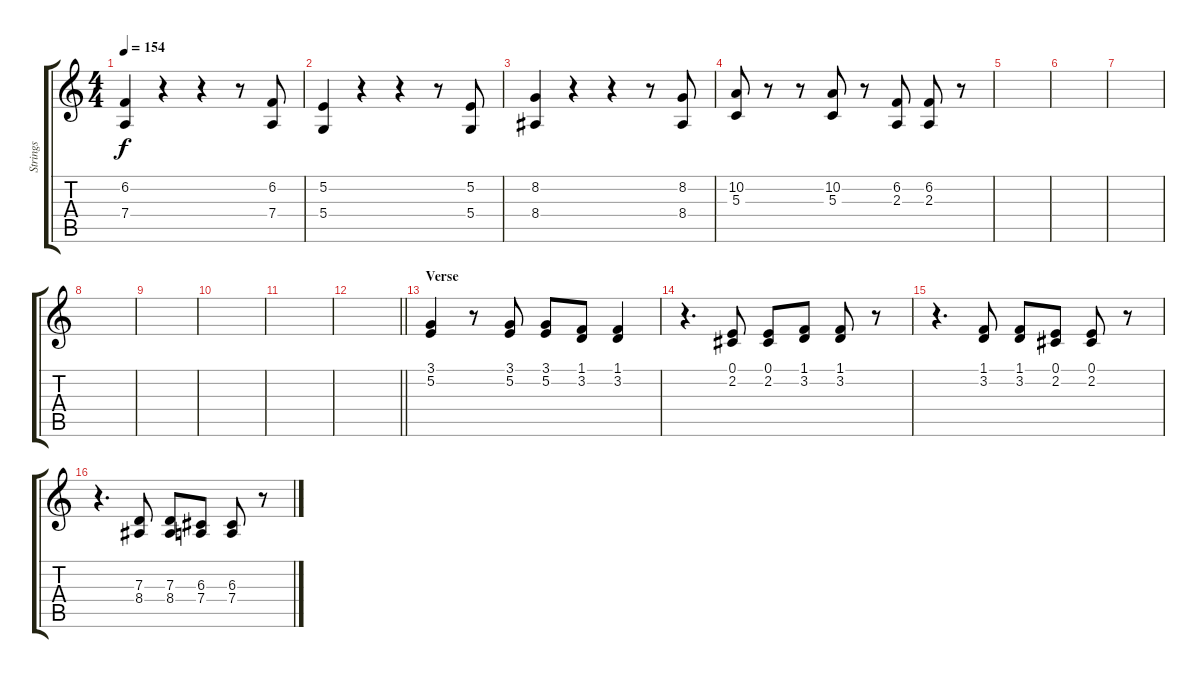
\track ("Strings" "Strings") {instrument stringensemble1}
\staff {score tabs}
\tuning (E4 B3 G3 D3 A2 E2) {hide}
\ts (4 4)
\tempo 154
\clef g2
\ks c
(6.2 7.4).4{dy f} r.4 r.4 r.8 (6.2 7.4).8 |
(5.2 5.4).4 r.4 r.4 r.8 (5.2 5.4).8 |
(8.2 8.4).4 r.4 r.4 r.8 (8.2 8.4).8 |
(10.2 5.3).8 r.8 r.8 (10.2 5.3).8 r.8 (6.2 2.3).8 (6.2 2.3).8 r.8 |
|
|
|
|
|
|
|
\barLineRight lightlight
|
\section ("" "Verse")
(3.1 5.2).4 r.8 (3.1 5.2).8 (3.1 5.2).8 (1.1 3.2).8 (1.1 3.2).4 |
r.4{d} (0.1 2.2).8 (0.1 2.2).8 (1.1 3.2).8 (1.1 3.2).8 r.8 |
r.4{d} (1.1 3.2).8 (1.1 3.2).8 (0.1 2.2).8 (0.1 2.2).8 r.8 |
r.4{d} (7.3 8.4).8 (7.3 8.4).8 (6.3 7.4).8 (6.3 7.4).8 r.8
